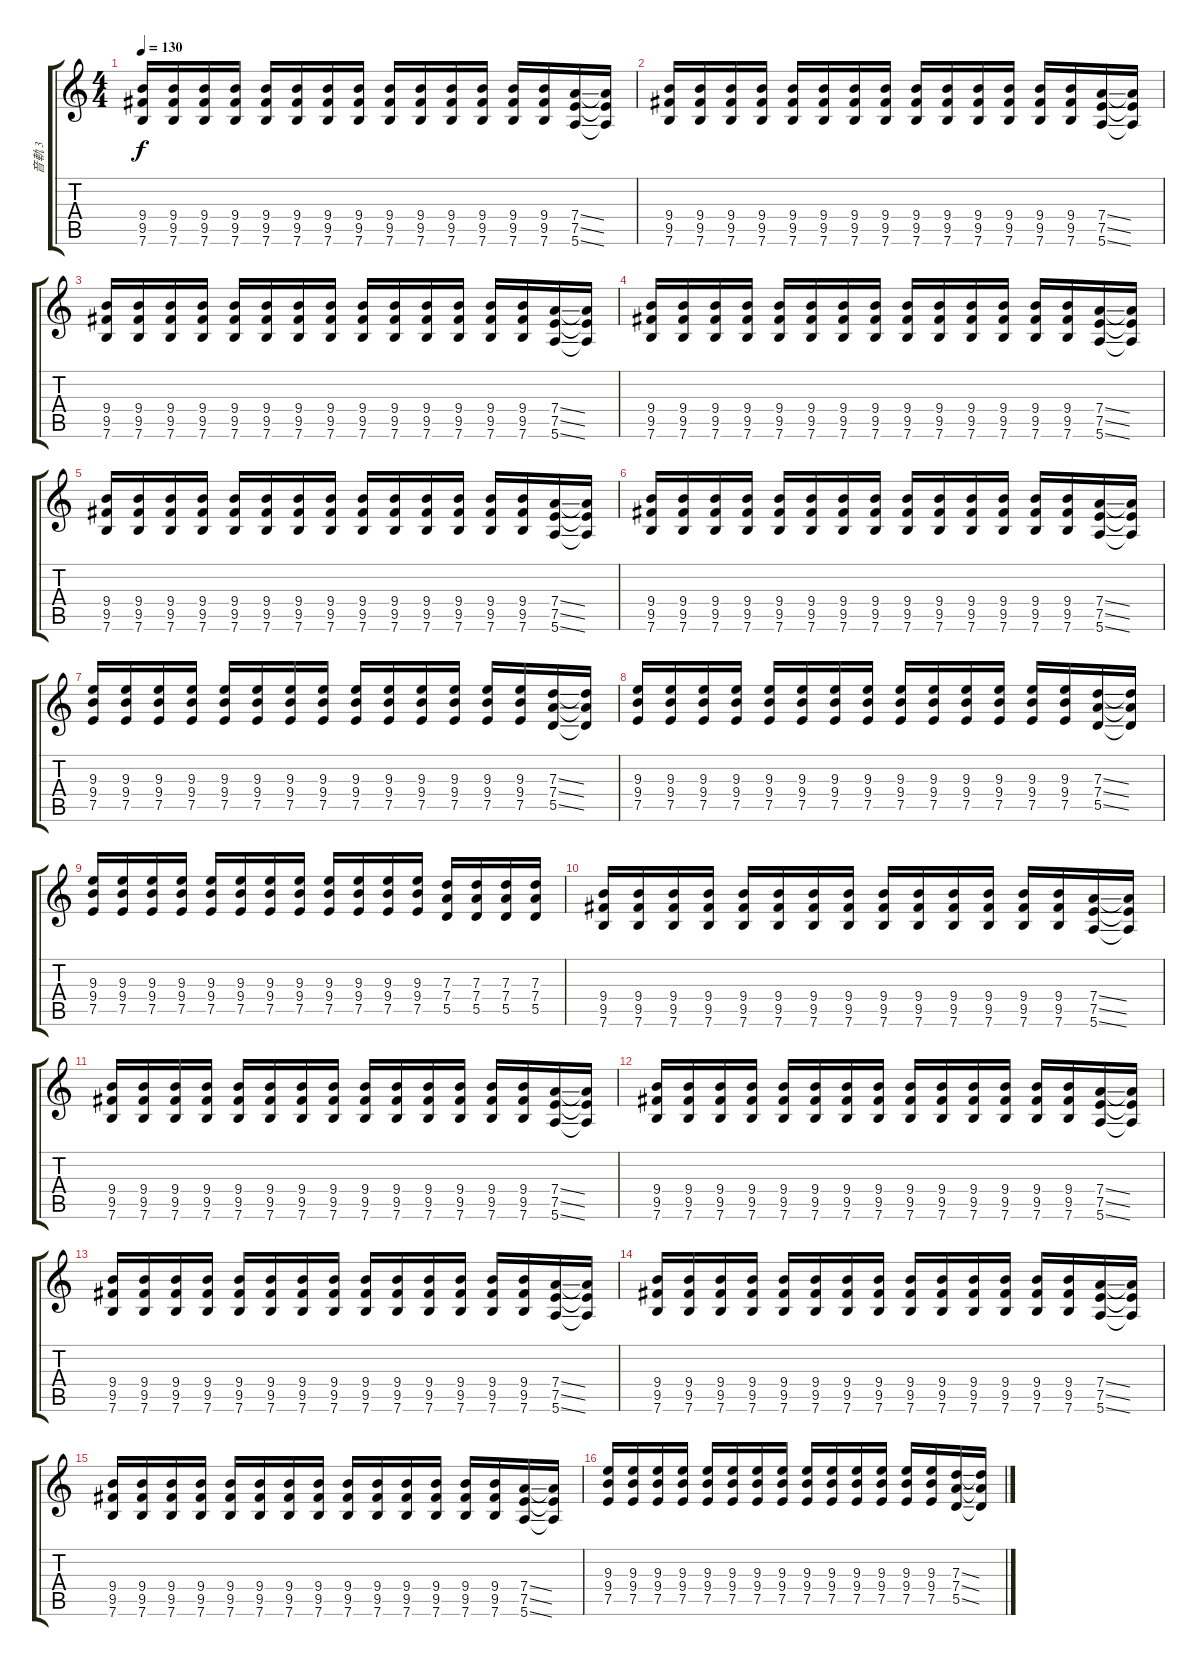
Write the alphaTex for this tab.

\track ("音軌 3" "音軌 3") {instrument distortionguitar}
\staff {score tabs}
\tuning (E4 B3 G3 D3 A2 E2) {hide}
\ts (4 4)
\tempo 130
\clef g2
\ks c
(9.4 9.5 7.6).16{dy f} (9.4 9.5 7.6).16 (9.4 9.5 7.6).16 (9.4 9.5 7.6).16 (9.4 9.5 7.6).16 (9.4 9.5 7.6).16 (9.4 9.5 7.6).16 (9.4 9.5 7.6).16 (9.4 9.5 7.6).16 (9.4 9.5 7.6).16 (9.4 9.5 7.6).16 (9.4 9.5 7.6).16 (9.4 9.5 7.6).16 (9.4 9.5 7.6).16 (7.4{ss} 7.5{ss} 5.6{ss}).16 (7.4{t} 7.5{t} 5.6{t}).16 |
(9.4 9.5 7.6).16 (9.4 9.5 7.6).16 (9.4 9.5 7.6).16 (9.4 9.5 7.6).16 (9.4 9.5 7.6).16 (9.4 9.5 7.6).16 (9.4 9.5 7.6).16 (9.4 9.5 7.6).16 (9.4 9.5 7.6).16 (9.4 9.5 7.6).16 (9.4 9.5 7.6).16 (9.4 9.5 7.6).16 (9.4 9.5 7.6).16 (9.4 9.5 7.6).16 (7.4{ss} 7.5{ss} 5.6{ss}).16 (7.4{t} 7.5{t} 5.6{t}).16 |
(9.4 9.5 7.6).16 (9.4 9.5 7.6).16 (9.4 9.5 7.6).16 (9.4 9.5 7.6).16 (9.4 9.5 7.6).16 (9.4 9.5 7.6).16 (9.4 9.5 7.6).16 (9.4 9.5 7.6).16 (9.4 9.5 7.6).16 (9.4 9.5 7.6).16 (9.4 9.5 7.6).16 (9.4 9.5 7.6).16 (9.4 9.5 7.6).16 (9.4 9.5 7.6).16 (7.4{ss} 7.5{ss} 5.6{ss}).16 (7.4{t} 7.5{t} 5.6{t}).16 |
(9.4 9.5 7.6).16 (9.4 9.5 7.6).16 (9.4 9.5 7.6).16 (9.4 9.5 7.6).16 (9.4 9.5 7.6).16 (9.4 9.5 7.6).16 (9.4 9.5 7.6).16 (9.4 9.5 7.6).16 (9.4 9.5 7.6).16 (9.4 9.5 7.6).16 (9.4 9.5 7.6).16 (9.4 9.5 7.6).16 (9.4 9.5 7.6).16 (9.4 9.5 7.6).16 (7.4{ss} 7.5{ss} 5.6{ss}).16 (7.4{t} 7.5{t} 5.6{t}).16 |
(9.4 9.5 7.6).16 (9.4 9.5 7.6).16 (9.4 9.5 7.6).16 (9.4 9.5 7.6).16 (9.4 9.5 7.6).16 (9.4 9.5 7.6).16 (9.4 9.5 7.6).16 (9.4 9.5 7.6).16 (9.4 9.5 7.6).16 (9.4 9.5 7.6).16 (9.4 9.5 7.6).16 (9.4 9.5 7.6).16 (9.4 9.5 7.6).16 (9.4 9.5 7.6).16 (7.4{ss} 7.5{ss} 5.6{ss}).16 (7.4{t} 7.5{t} 5.6{t}).16 |
(9.4 9.5 7.6).16 (9.4 9.5 7.6).16 (9.4 9.5 7.6).16 (9.4 9.5 7.6).16 (9.4 9.5 7.6).16 (9.4 9.5 7.6).16 (9.4 9.5 7.6).16 (9.4 9.5 7.6).16 (9.4 9.5 7.6).16 (9.4 9.5 7.6).16 (9.4 9.5 7.6).16 (9.4 9.5 7.6).16 (9.4 9.5 7.6).16 (9.4 9.5 7.6).16 (7.4{ss} 7.5{ss} 5.6{ss}).16 (7.4{t} 7.5{t} 5.6{t}).16 |
(9.3 9.4 7.5).16 (9.3 9.4 7.5).16 (9.3 9.4 7.5).16 (9.3 9.4 7.5).16 (9.3 9.4 7.5).16 (9.3 9.4 7.5).16 (9.3 9.4 7.5).16 (9.3 9.4 7.5).16 (9.3 9.4 7.5).16 (9.3 9.4 7.5).16 (9.3 9.4 7.5).16 (9.3 9.4 7.5).16 (9.3 9.4 7.5).16 (9.3 9.4 7.5).16 (7.3{ss} 7.4{ss} 5.5{ss}).16 (7.3{t} 7.4{t} 5.5{t}).16 |
(9.3 9.4 7.5).16 (9.3 9.4 7.5).16 (9.3 9.4 7.5).16 (9.3 9.4 7.5).16 (9.3 9.4 7.5).16 (9.3 9.4 7.5).16 (9.3 9.4 7.5).16 (9.3 9.4 7.5).16 (9.3 9.4 7.5).16 (9.3 9.4 7.5).16 (9.3 9.4 7.5).16 (9.3 9.4 7.5).16 (9.3 9.4 7.5).16 (9.3 9.4 7.5).16 (7.3{ss} 7.4{ss} 5.5{ss}).16 (7.3{t} 7.4{t} 5.5{t}).16 |
(9.3 9.4 7.5).16 (9.3 9.4 7.5).16 (9.3 9.4 7.5).16 (9.3 9.4 7.5).16 (9.3 9.4 7.5).16 (9.3 9.4 7.5).16 (9.3 9.4 7.5).16 (9.3 9.4 7.5).16 (9.3 9.4 7.5).16 (9.3 9.4 7.5).16 (9.3 9.4 7.5).16 (9.3 9.4 7.5).16 (7.3 7.4 5.5).16 (7.3 7.4 5.5).16 (7.3 7.4 5.5).16 (7.3 7.4 5.5).16 |
(9.4 9.5 7.6).16 (9.4 9.5 7.6).16 (9.4 9.5 7.6).16 (9.4 9.5 7.6).16 (9.4 9.5 7.6).16 (9.4 9.5 7.6).16 (9.4 9.5 7.6).16 (9.4 9.5 7.6).16 (9.4 9.5 7.6).16 (9.4 9.5 7.6).16 (9.4 9.5 7.6).16 (9.4 9.5 7.6).16 (9.4 9.5 7.6).16 (9.4 9.5 7.6).16 (7.4{ss} 7.5{ss} 5.6{ss}).16 (7.4{t} 7.5{t} 5.6{t}).16 |
(9.4 9.5 7.6).16 (9.4 9.5 7.6).16 (9.4 9.5 7.6).16 (9.4 9.5 7.6).16 (9.4 9.5 7.6).16 (9.4 9.5 7.6).16 (9.4 9.5 7.6).16 (9.4 9.5 7.6).16 (9.4 9.5 7.6).16 (9.4 9.5 7.6).16 (9.4 9.5 7.6).16 (9.4 9.5 7.6).16 (9.4 9.5 7.6).16 (9.4 9.5 7.6).16 (7.4{ss} 7.5{ss} 5.6{ss}).16 (7.4{t} 7.5{t} 5.6{t}).16 |
(9.4 9.5 7.6).16 (9.4 9.5 7.6).16 (9.4 9.5 7.6).16 (9.4 9.5 7.6).16 (9.4 9.5 7.6).16 (9.4 9.5 7.6).16 (9.4 9.5 7.6).16 (9.4 9.5 7.6).16 (9.4 9.5 7.6).16 (9.4 9.5 7.6).16 (9.4 9.5 7.6).16 (9.4 9.5 7.6).16 (9.4 9.5 7.6).16 (9.4 9.5 7.6).16 (7.4{ss} 7.5{ss} 5.6{ss}).16 (7.4{t} 7.5{t} 5.6{t}).16 |
(9.4 9.5 7.6).16 (9.4 9.5 7.6).16 (9.4 9.5 7.6).16 (9.4 9.5 7.6).16 (9.4 9.5 7.6).16 (9.4 9.5 7.6).16 (9.4 9.5 7.6).16 (9.4 9.5 7.6).16 (9.4 9.5 7.6).16 (9.4 9.5 7.6).16 (9.4 9.5 7.6).16 (9.4 9.5 7.6).16 (9.4 9.5 7.6).16 (9.4 9.5 7.6).16 (7.4{ss} 7.5{ss} 5.6{ss}).16 (7.4{t} 7.5{t} 5.6{t}).16 |
(9.4 9.5 7.6).16 (9.4 9.5 7.6).16 (9.4 9.5 7.6).16 (9.4 9.5 7.6).16 (9.4 9.5 7.6).16 (9.4 9.5 7.6).16 (9.4 9.5 7.6).16 (9.4 9.5 7.6).16 (9.4 9.5 7.6).16 (9.4 9.5 7.6).16 (9.4 9.5 7.6).16 (9.4 9.5 7.6).16 (9.4 9.5 7.6).16 (9.4 9.5 7.6).16 (7.4{ss} 7.5{ss} 5.6{ss}).16 (7.4{t} 7.5{t} 5.6{t}).16 |
(9.4 9.5 7.6).16 (9.4 9.5 7.6).16 (9.4 9.5 7.6).16 (9.4 9.5 7.6).16 (9.4 9.5 7.6).16 (9.4 9.5 7.6).16 (9.4 9.5 7.6).16 (9.4 9.5 7.6).16 (9.4 9.5 7.6).16 (9.4 9.5 7.6).16 (9.4 9.5 7.6).16 (9.4 9.5 7.6).16 (9.4 9.5 7.6).16 (9.4 9.5 7.6).16 (7.4{ss} 7.5{ss} 5.6{ss}).16 (7.4{t} 7.5{t} 5.6{t}).16 |
(9.3 9.4 7.5).16 (9.3 9.4 7.5).16 (9.3 9.4 7.5).16 (9.3 9.4 7.5).16 (9.3 9.4 7.5).16 (9.3 9.4 7.5).16 (9.3 9.4 7.5).16 (9.3 9.4 7.5).16 (9.3 9.4 7.5).16 (9.3 9.4 7.5).16 (9.3 9.4 7.5).16 (9.3 9.4 7.5).16 (9.3 9.4 7.5).16 (9.3 9.4 7.5).16 (7.3{ss} 7.4{ss} 5.5{ss}).16 (7.3{t} 7.4{t} 5.5{t}).16
